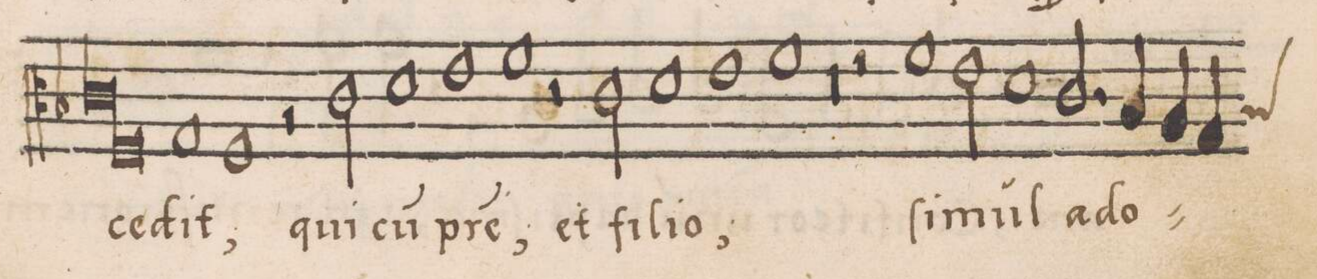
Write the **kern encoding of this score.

**kern	**text
*I"ALTVS	*
*clefC3	*
*k[b-]	*
*met(C|)	*
*M2/1	*
*lig	*
1c	-ce-
=205-	=205-
1F	.
*Xlig	*
1G	-dit,
=206-	=206-
1F	.
2r	.
2c\	qui
=207-	=207-
1d	cu(m)
1e	p(a-
=208-	=208-
1f	-t)re;
2r	.
2c\	et
=209-	=209-
1d	fi-
1e	-li-
=210-	=210-
1f	-o;
0r	.
=211-	=211-
2r	.
1f\	ſi-
=212-	=212-
2e\	-mul
1d	.
=213-	=213-
2.c/	a-
4B-/	-do-
4A/	.
*custos:B	*
4G/	.
*-	*-
